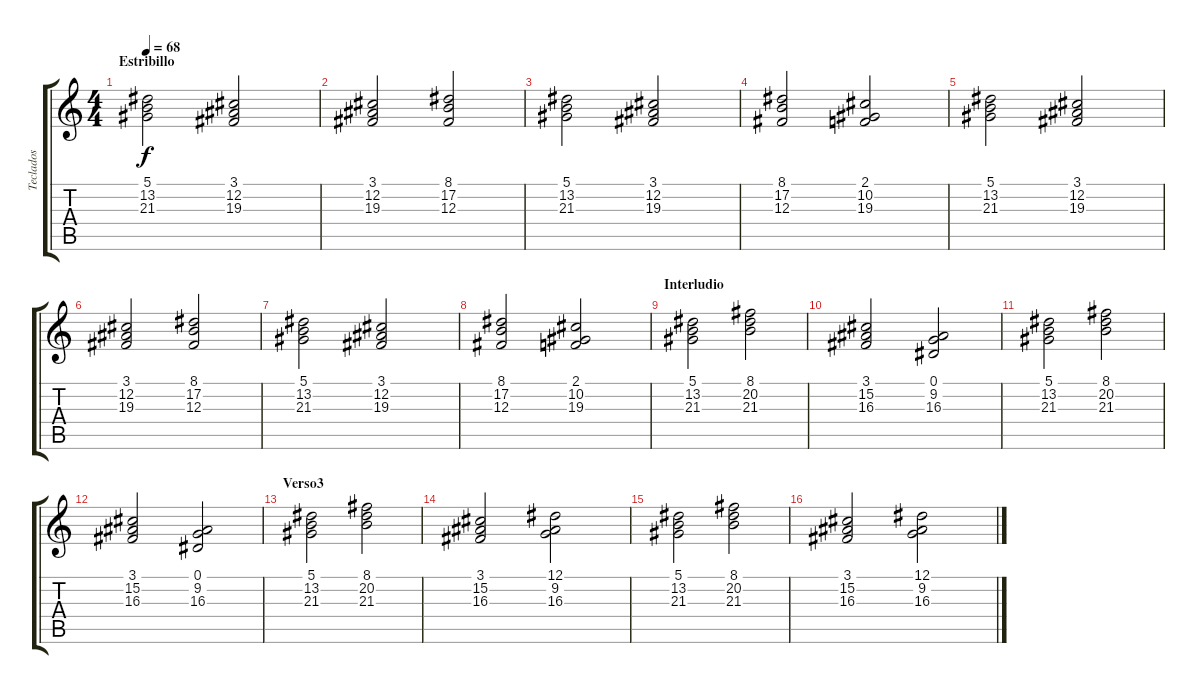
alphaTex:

\track ("Teclados" "Teclados") {instrument stringensemble1}
\staff {score tabs}
\tuning (Eb4 Bb3 Gb3 Db3 Ab2 Eb2) {hide}
\ts (4 4)
\section ("" "Estribillo")
\tempo 68
\clef g2
\ks c
(5.1 13.2 21.3).2{dy f} (3.1 12.2 19.3).2 |
(3.1 12.2 19.3).2 (8.1 17.2 12.3).2 |
(5.1 13.2 21.3).2 (3.1 12.2 19.3).2 |
(8.1 17.2 12.3).2 (2.1 10.2 19.3).2 |
(5.1 13.2 21.3).2 (3.1 12.2 19.3).2 |
(3.1 12.2 19.3).2 (8.1 17.2 12.3).2 |
(5.1 13.2 21.3).2 (3.1 12.2 19.3).2 |
(8.1 17.2 12.3).2 (2.1 10.2 19.3).2 |
\section ("" "Interludio")
(5.1 13.2 21.3).2 (8.1 20.2 21.3).2 |
(3.1 15.2 16.3).2 (0.1 9.2 16.3).2 |
(5.1 13.2 21.3).2 (8.1 20.2 21.3).2 |
(3.1 15.2 16.3).2 (0.1 9.2 16.3).2 |
\section ("" "Verso3")
(5.1 13.2 21.3).2 (8.1 20.2 21.3).2 |
(3.1 15.2 16.3).2 (12.1 9.2 16.3).2 |
(5.1 13.2 21.3).2 (8.1 20.2 21.3).2 |
(3.1 15.2 16.3).2 (12.1 9.2 16.3).2
